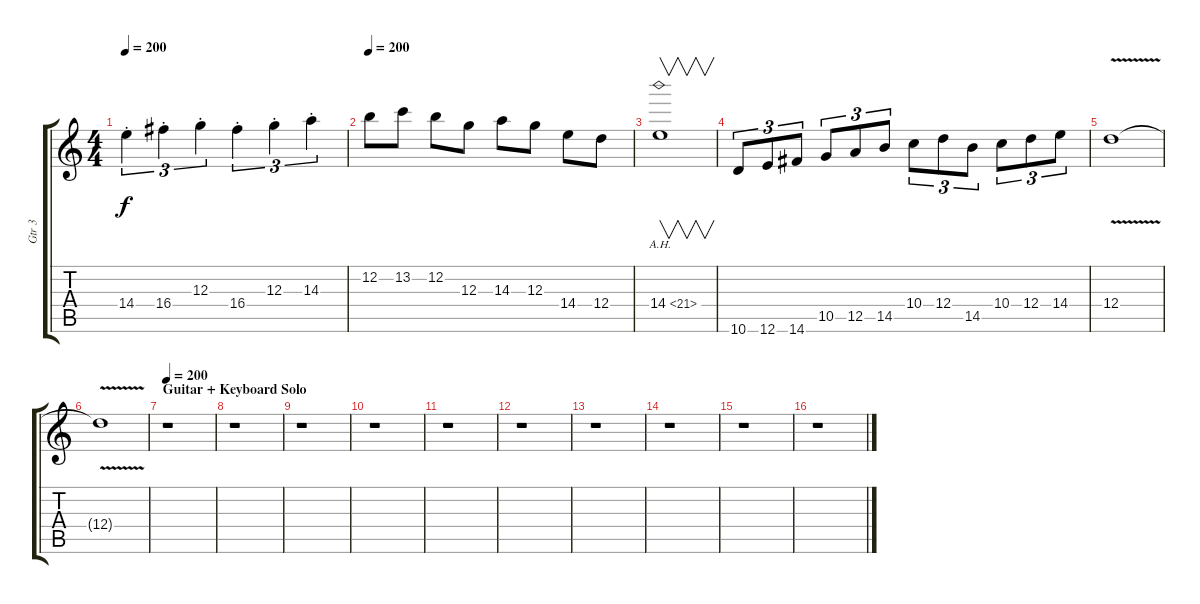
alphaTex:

\track ("Gtr 3" "Gtr 3") {instrument overdrivenguitar}
\staff {score tabs}
\tuning (E4 B3 G3 D3 A2 E2) {hide}
\ts (4 4)
\tempo 200
\clef g2
\ks c
14.4{st}.4{tu (3 2) dy f} 16.4{st}.4{tu (3 2)} 12.3{st}.4{tu (3 2)} 16.4{st}.4{tu (3 2)} 12.3{st}.4{tu (3 2)} 14.3{st}.4{tu (3 2)} |
\tempo 200
12.2.8 13.2.8 12.2.8 12.3.8 14.3.8 12.3.8 14.4.8 12.4.8 |
14.4{ah 7}.1{v} |
10.6.8{tu (3 2)} 12.6.8{tu (3 2)} 14.6.8{tu (3 2)} 10.5.8{tu (3 2)} 12.5.8{tu (3 2)} 14.5.8{tu (3 2)} 10.4.8{tu (3 2)} 12.4.8{tu (3 2)} 14.5.8{tu (3 2)} 10.4.8{tu (3 2)} 12.4.8{tu (3 2)} 14.4.8{tu (3 2)} |
12.4{v}.1 |
12.4{t}.1 |
\section ("" "Guitar + Keyboard Solo")
\tempo 200
r.1 |
r.1 |
r.1 |
r.1 |
r.1 |
r.1 |
r.1 |
r.1 |
r.1 |
r.1
